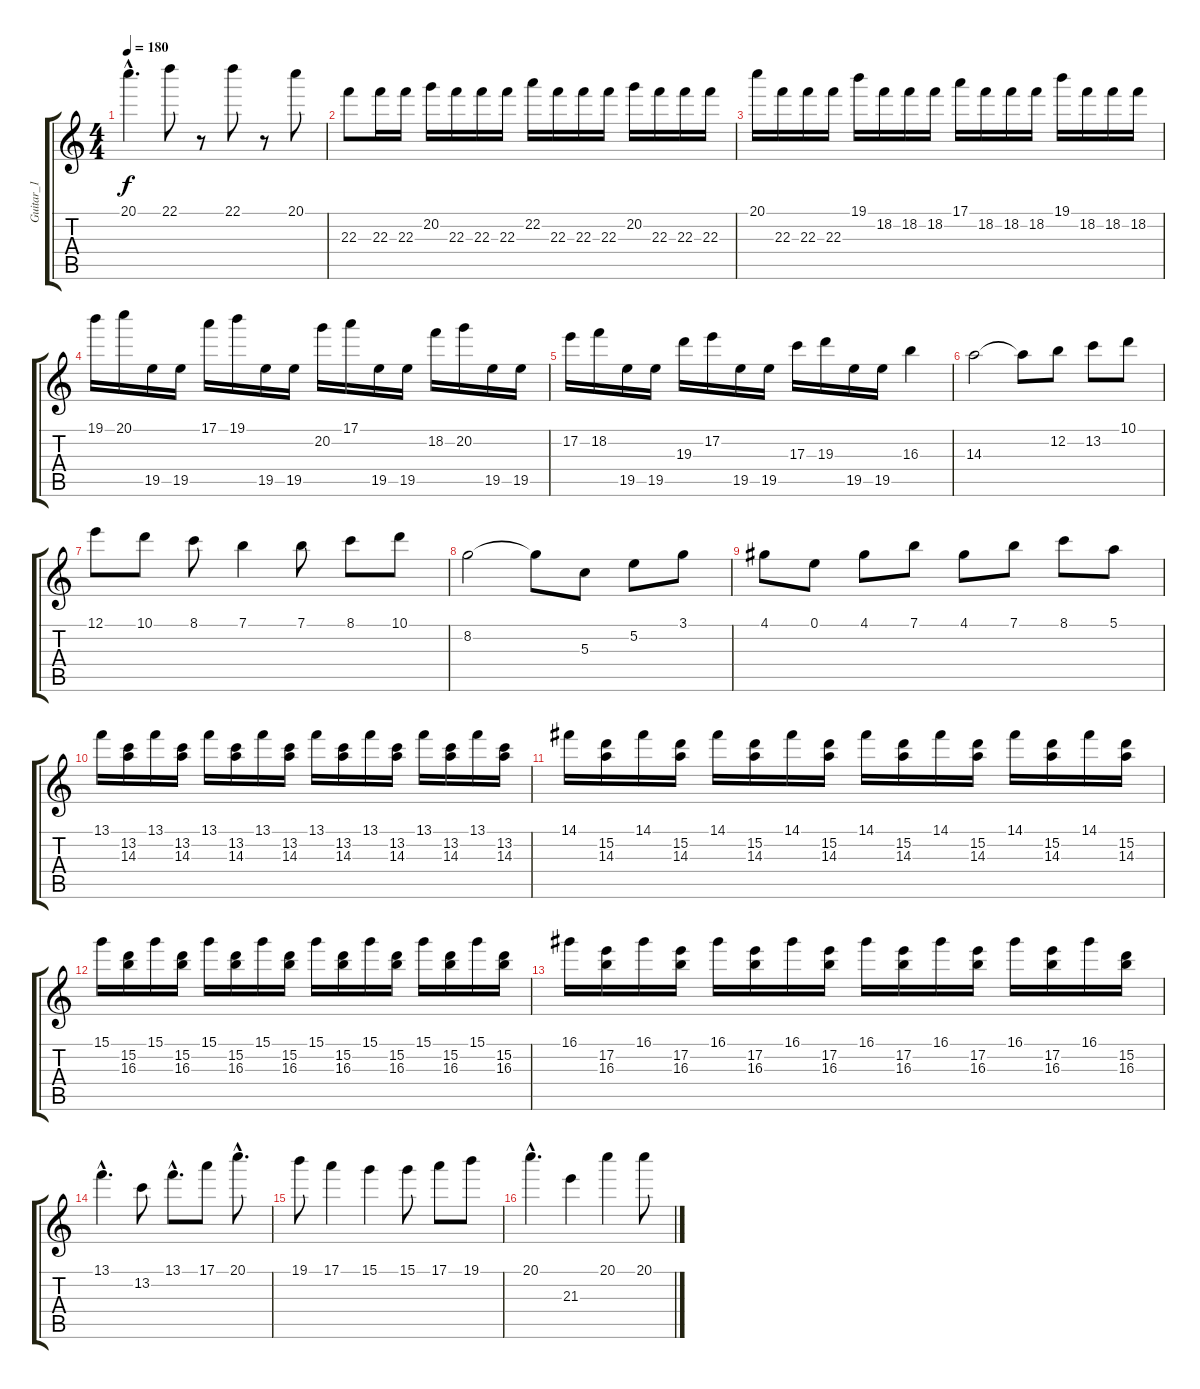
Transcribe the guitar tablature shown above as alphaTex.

\track ("Guitar_1" "Guitar_1") {instrument distortionguitar}
\staff {score tabs}
\tuning (E4 B3 G3 D3 A2 E2) {hide}
\ts (4 4)
\tempo 180
\clef g2
\ks c
20.1{hac}.4{d dy f} 22.1.8 r.8 22.1.8 r.8 20.1.8 |
22.3.8 22.3.16 22.3.16 20.2.16 22.3.16 22.3.16 22.3.16 22.2.16 22.3.16 22.3.16 22.3.16 20.2.16 22.3.16 22.3.16 22.3.16 |
20.1.16 22.3.16 22.3.16 22.3.16 19.1.16 18.2.16 18.2.16 18.2.16 17.1.16 18.2.16 18.2.16 18.2.16 19.1.16 18.2.16 18.2.16 18.2.16 |
19.1.16 20.1.16 19.5.16 19.5.16 17.1.16 19.1.16 19.5.16 19.5.16 20.2.16 17.1.16 19.5.16 19.5.16 18.2.16 20.2.16 19.5.16 19.5.16 |
17.2.16 18.2.16 19.5.16 19.5.16 19.3.16 17.2.16 19.5.16 19.5.16 17.3.16 19.3.16 19.5.16 19.5.16 16.3.4 |
14.3.2 14.3{t}.8 12.2.8 13.2.8 10.1.8 |
12.1.8 10.1.8 8.1.8 7.1.4 7.1.8 8.1.8 10.1.8 |
8.2.2 8.2{t}.8 5.3.8 5.2.8 3.1.8 |
4.1.8 0.1.8 4.1.8 7.1.8 4.1.8 7.1.8 8.1.8 5.1.8 |
13.1.16 (13.2 14.3).16 13.1.16 (13.2 14.3).16 13.1.16 (13.2 14.3).16 13.1.16 (13.2 14.3).16 13.1.16 (13.2 14.3).16 13.1.16 (13.2 14.3).16 13.1.16 (13.2 14.3).16 13.1.16 (13.2 14.3).16 |
14.1.16 (15.2 14.3).16 14.1.16 (15.2 14.3).16 14.1.16 (15.2 14.3).16 14.1.16 (15.2 14.3).16 14.1.16 (15.2 14.3).16 14.1.16 (15.2 14.3).16 14.1.16 (15.2 14.3).16 14.1.16 (15.2 14.3).16 |
15.1.16 (15.2 16.3).16 15.1.16 (15.2 16.3).16 15.1.16 (15.2 16.3).16 15.1.16 (15.2 16.3).16 15.1.16 (15.2 16.3).16 15.1.16 (15.2 16.3).16 15.1.16 (15.2 16.3).16 15.1.16 (15.2 16.3).16 |
16.1.16 (17.2 16.3).16 16.1.16 (17.2 16.3).16 16.1.16 (17.2 16.3).16 16.1.16 (17.2 16.3).16 16.1.16 (17.2 16.3).16 16.1.16 (17.2 16.3).16 16.1.16 (17.2 16.3).16 16.1.16 (15.2 16.3).16 |
13.1{hac}.4{d} 13.2.8 13.1{hac}.8{d} 17.1.8 20.1{hac}.8{d} |
19.1.8 17.1.4 15.1.4 15.1.8 17.1.8 19.1.8 |
20.1{hac}.4{d} 21.3.4 20.1.4 20.1.8
